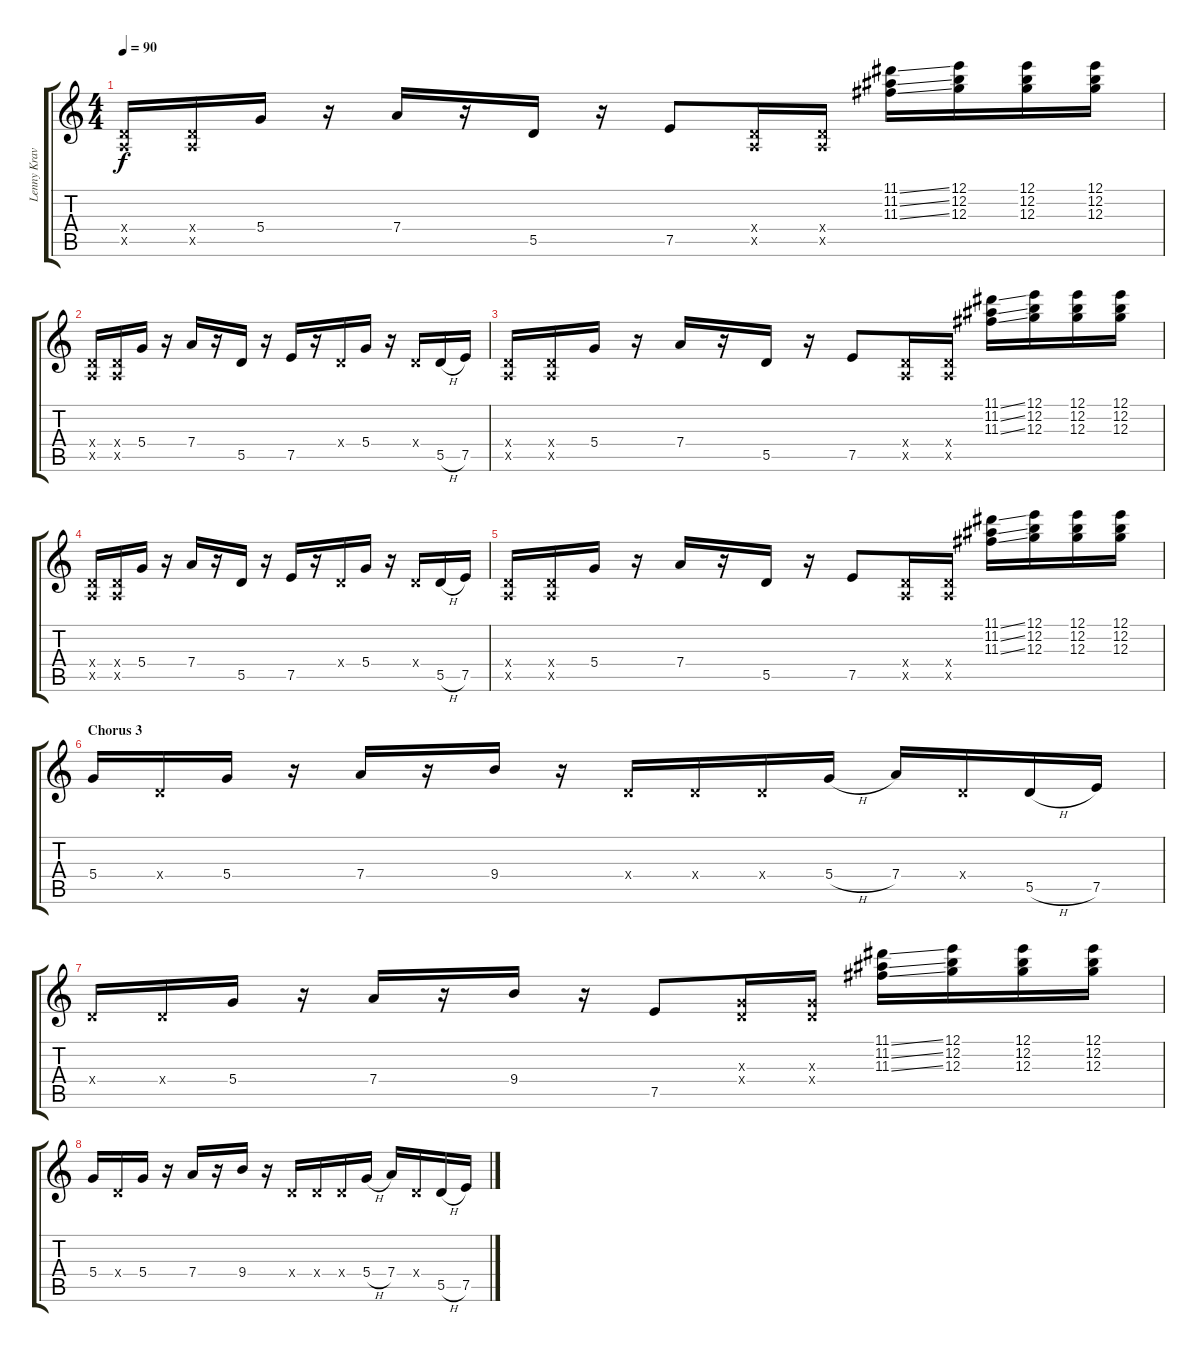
\track ("Lenny Kravitz" "Lenny Krav") {instrument overdrivenguitar}
\staff {score tabs}
\tuning (E4 B3 G3 D3 A2 E2) {hide}
\ts (4 4)
\tempo 90
\clef g2
\ks c
(0.4{x} 0.5{x}).16{dy f} (0.4{x} 0.5{x}).16 5.4.16 r.16 7.4.16 r.16 5.5.16 r.16 7.5.8 (0.4{x} 0.5{x}).16 (0.4{x} 0.5{x}).16 (11.1{ss} 11.2{ss} 11.3{ss}).16 (12.1 12.2 12.3).16 (12.1 12.2 12.3).16 (12.1 12.2 12.3).16 |
(0.4{x} 0.5{x}).16 (0.4{x} 0.5{x}).16 5.4.16 r.16 7.4.16 r.16 5.5.16 r.16 7.5.16 r.16 0.4{x}.16 5.4.16 r.16 0.4{x}.16 5.5{h}.16 7.5.16 |
(0.4{x} 0.5{x}).16 (0.4{x} 0.5{x}).16 5.4.16 r.16 7.4.16 r.16 5.5.16 r.16 7.5.8 (0.4{x} 0.5{x}).16 (0.4{x} 0.5{x}).16 (11.1{ss} 11.2{ss} 11.3{ss}).16 (12.1 12.2 12.3).16 (12.1 12.2 12.3).16 (12.1 12.2 12.3).16 |
(0.4{x} 0.5{x}).16 (0.4{x} 0.5{x}).16 5.4.16 r.16 7.4.16 r.16 5.5.16 r.16 7.5.16 r.16 0.4{x}.16 5.4.16 r.16 0.4{x}.16 5.5{h}.16 7.5.16 |
(0.4{x} 0.5{x}).16 (0.4{x} 0.5{x}).16 5.4.16 r.16 7.4.16 r.16 5.5.16 r.16 7.5.8 (0.4{x} 0.5{x}).16 (0.4{x} 0.5{x}).16 (11.1{ss} 11.2{ss} 11.3{ss}).16 (12.1 12.2 12.3).16 (12.1 12.2 12.3).16 (12.1 12.2 12.3).16 |
\section ("" "Chorus 3")
5.4.16 0.4{x}.16 5.4.16 r.16 7.4.16 r.16 9.4.16 r.16 0.4{x}.16 0.4{x}.16 0.4{x}.16 5.4{h}.16 7.4.16 0.4{x}.16 5.5{h}.16 7.5.16 |
0.4{x}.16 0.4{x}.16 5.4.16 r.16 7.4.16 r.16 9.4.16 r.16 7.5.8 (0.3{x} 0.4{x}).16 (0.3{x} 0.4{x}).16 (11.1{ss} 11.2{ss} 11.3{ss}).16 (12.1 12.2 12.3).16 (12.1 12.2 12.3).16 (12.1 12.2 12.3).16 |
5.4.16 0.4{x}.16 5.4.16 r.16 7.4.16 r.16 9.4.16 r.16 0.4{x}.16 0.4{x}.16 0.4{x}.16 5.4{h}.16 7.4.16 0.4{x}.16 5.5{h}.16 7.5.16
